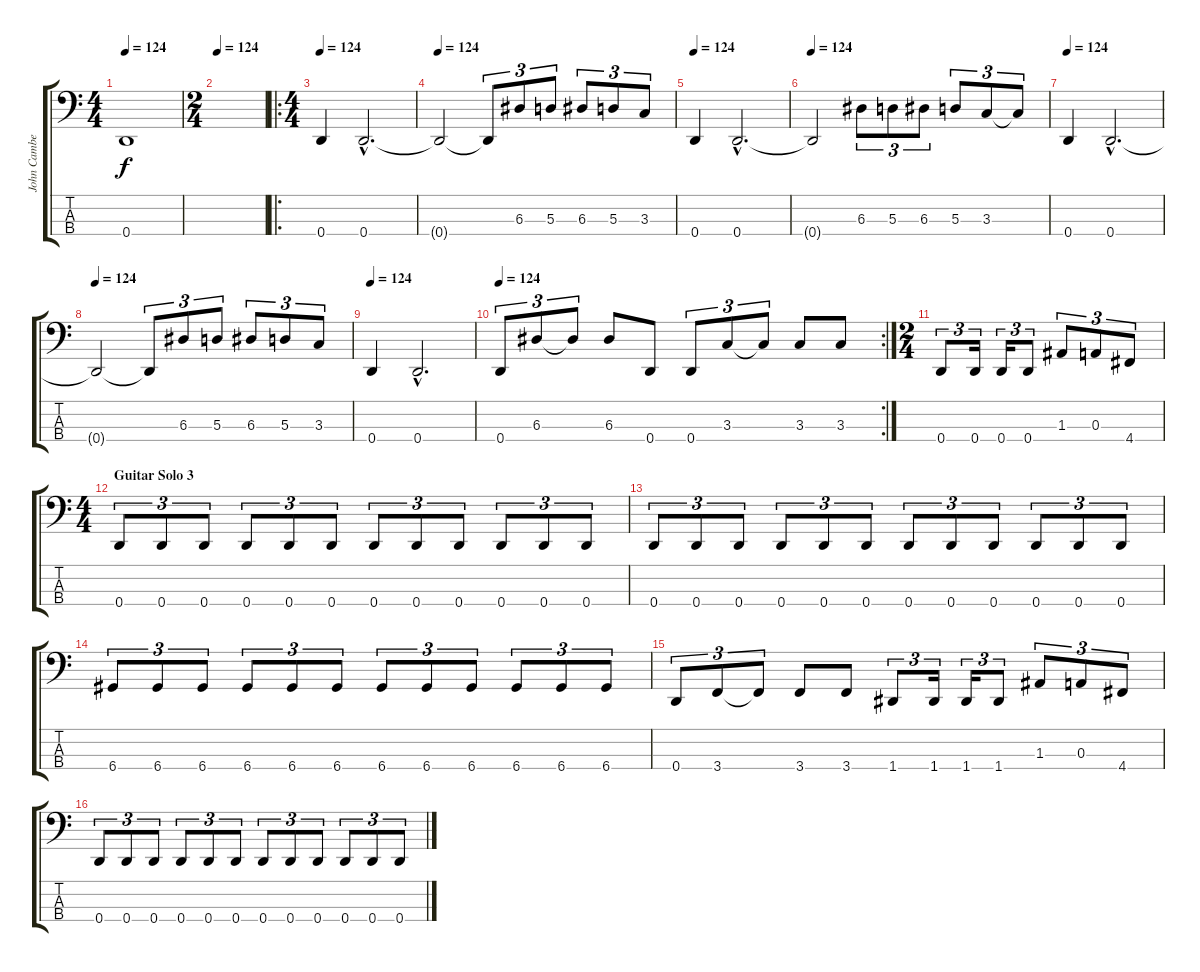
\track ("John Cambell" "John Cambe") {instrument electricbassfinger}
\staff {score tabs}
\tuning (G2 D2 A1 D1) {hide}
\ts (4 4)
\tempo 124
\clef f4
\ks c
0.4{t}.1{dy f} |
\ts (2 4)
\tempo 124
|
\ro
\ts (4 4)
\tempo 124
0.4.4 0.4{hac}.2{d} |
\tempo 124
0.4{t}.2 0.4{t}.8{tu (3 2)} 6.3.8{tu (3 2)} 5.3.8{tu (3 2)} 6.3.8{tu (3 2)} 5.3.8{tu (3 2)} 3.3.8{tu (3 2)} |
\tempo 124
0.4.4 0.4{hac}.2{d} |
\tempo 124
0.4{t}.2 6.3.8{tu (3 2)} 5.3.8{tu (3 2)} 6.3.8{tu (3 2)} 5.3.8{tu (3 2)} 3.3.8{tu (3 2)} 3.3{t}.8{tu (3 2)} |
\tempo 124
0.4.4 0.4{hac}.2{d} |
\tempo 124
0.4{t}.2 0.4{t}.8{tu (3 2)} 6.3.8{tu (3 2)} 5.3.8{tu (3 2)} 6.3.8{tu (3 2)} 5.3.8{tu (3 2)} 3.3.8{tu (3 2)} |
\tempo 124
0.4.4 0.4{hac}.2{d} |
\rc 2
\tempo 124
0.4.8{tu (3 2)} 6.3.8{tu (3 2)} 6.3{t}.8{tu (3 2)} 6.3.8 0.4.8 0.4.8{tu (3 2)} 3.3.8{tu (3 2)} 3.3{t}.8{tu (3 2)} 3.3.8 3.3.8 |
\ts (2 4)
0.4.8{tu (3 2)} 0.4.16{tu (3 2)} 0.4.16{tu (3 2)} 0.4.8{tu (3 2)} 1.3.8{tu (3 2)} 0.3.8{tu (3 2)} 4.4.8{tu (3 2)} |
\ts (4 4)
\section ("" "Guitar Solo 3")
0.4.8{tu (3 2)} 0.4.8{tu (3 2)} 0.4.8{tu (3 2)} 0.4.8{tu (3 2)} 0.4.8{tu (3 2)} 0.4.8{tu (3 2)} 0.4.8{tu (3 2)} 0.4.8{tu (3 2)} 0.4.8{tu (3 2)} 0.4.8{tu (3 2)} 0.4.8{tu (3 2)} 0.4.8{tu (3 2)} |
0.4.8{tu (3 2)} 0.4.8{tu (3 2)} 0.4.8{tu (3 2)} 0.4.8{tu (3 2)} 0.4.8{tu (3 2)} 0.4.8{tu (3 2)} 0.4.8{tu (3 2)} 0.4.8{tu (3 2)} 0.4.8{tu (3 2)} 0.4.8{tu (3 2)} 0.4.8{tu (3 2)} 0.4.8{tu (3 2)} |
6.4.8{tu (3 2)} 6.4.8{tu (3 2)} 6.4.8{tu (3 2)} 6.4.8{tu (3 2)} 6.4.8{tu (3 2)} 6.4.8{tu (3 2)} 6.4.8{tu (3 2)} 6.4.8{tu (3 2)} 6.4.8{tu (3 2)} 6.4.8{tu (3 2)} 6.4.8{tu (3 2)} 6.4.8{tu (3 2)} |
0.4.8{tu (3 2)} 3.4.8{tu (3 2)} 3.4{t}.8{tu (3 2)} 3.4.8 3.4.8 1.4.8{tu (3 2)} 1.4.16{tu (3 2)} 1.4.16{tu (3 2)} 1.4.8{tu (3 2)} 1.3.8{tu (3 2)} 0.3.8{tu (3 2)} 4.4.8{tu (3 2)} |
0.4.8{tu (3 2)} 0.4.8{tu (3 2)} 0.4.8{tu (3 2)} 0.4.8{tu (3 2)} 0.4.8{tu (3 2)} 0.4.8{tu (3 2)} 0.4.8{tu (3 2)} 0.4.8{tu (3 2)} 0.4.8{tu (3 2)} 0.4.8{tu (3 2)} 0.4.8{tu (3 2)} 0.4.8{tu (3 2)}
